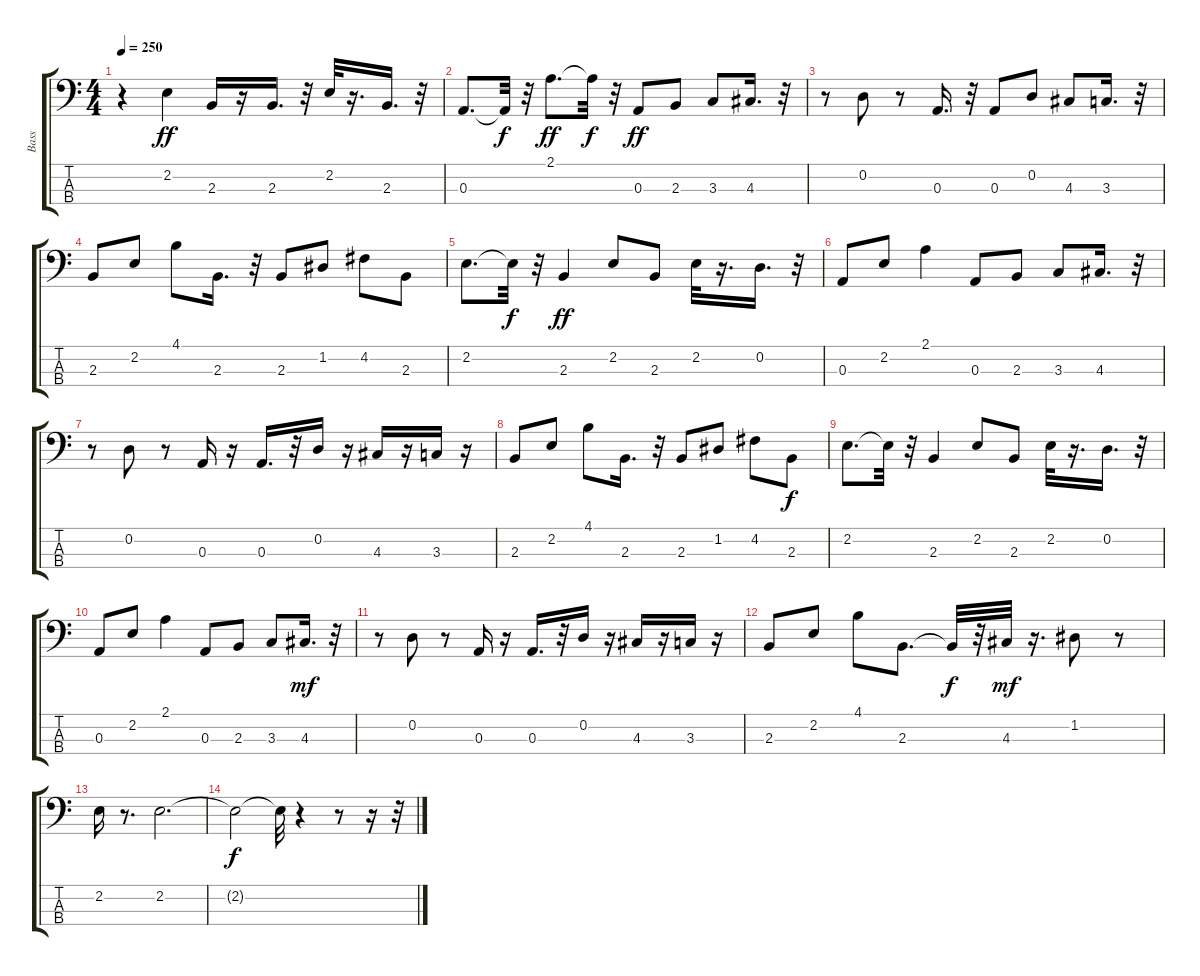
\track ("Bass" "Bass") {instrument slapbass2}
\staff {score tabs}
\tuning (G2 D2 A1 E1) {hide}
\ts (4 4)
\tempo 250
\clef f4
\ks c
r.4{dy f} 2.2.4{dy ff} 2.3.16 r.16 2.3.16{d} r.32 2.2.32 r.16{d} 2.3.16{d} r.32 |
0.3.8{d} 0.3{t}.32{dy f} r.32 2.1.8{d dy ff} 2.1{t}.32{dy f} r.32 0.3.8{dy ff} 2.3.8 3.3.8 4.3.16{d} r.32 |
r.8 0.2.8 r.8 0.3.16{d} r.32 0.3.8 0.2.8 4.3.8 3.3.16{d} r.32 |
2.3.8 2.2.8 4.1.8 2.3.16{d} r.32 2.3.8 1.2.8 4.2.8 2.3.8 |
2.2.8{d} 2.2{t}.32{dy f} r.32 2.3.4{dy ff} 2.2.8 2.3.8 2.2.32 r.16{d} 0.2.16{d} r.32 |
0.3.8 2.2.8 2.1.4 0.3.8 2.3.8 3.3.8 4.3.16{d} r.32 |
r.8 0.2.8 r.8 0.3.16{volume 13} r.16 0.3.16{d volume 13} r.32 0.2.16 r.16 4.3.16{volume 13} r.16 3.3.16{volume 13} r.16 |
2.3.8{volume 12} 2.2.8{volume 12} 4.1.8 2.3.16{d volume 12} r.32 2.3.8{volume 12} 1.2.8{volume 12} 4.2.8{volume 12} 2.3.8{dy f} |
2.2.8{d volume 10} 2.2{t}.32 r.32 2.3.4{volume 9} 2.2.8{volume 9} 2.3.8{volume 8} 2.2.32{volume 8} r.16{d} 0.2.16{d} r.32 |
0.3.8{volume 8} 2.2.8{volume 8} 2.1.4 0.3.8 2.3.8{volume 8} 3.3.8{volume 8} 4.3.16{d dy mf volume 6} r.32 |
r.8 0.2.8 r.8 0.3.16{volume 6} r.16 0.3.16{d volume 6} r.32 0.2.16{volume 6} r.16 4.3.16{volume 6} r.16 3.3.16{volume 6} r.16 |
2.3.8{volume 6} 2.2.8{volume 5} 4.1.8{volume 5} 2.3.8{d volume 5} 2.3{t}.32{dy f} r.32 4.3.32{dy mf volume 3} r.16{d} 1.2.8{volume 3} r.8 |
2.2.16{volume 2} r.8{d} 2.2.2{d volume 2} |
2.2{t}.2{dy f} 2.2{t}.32 r.4 r.8 r.16 r.32
